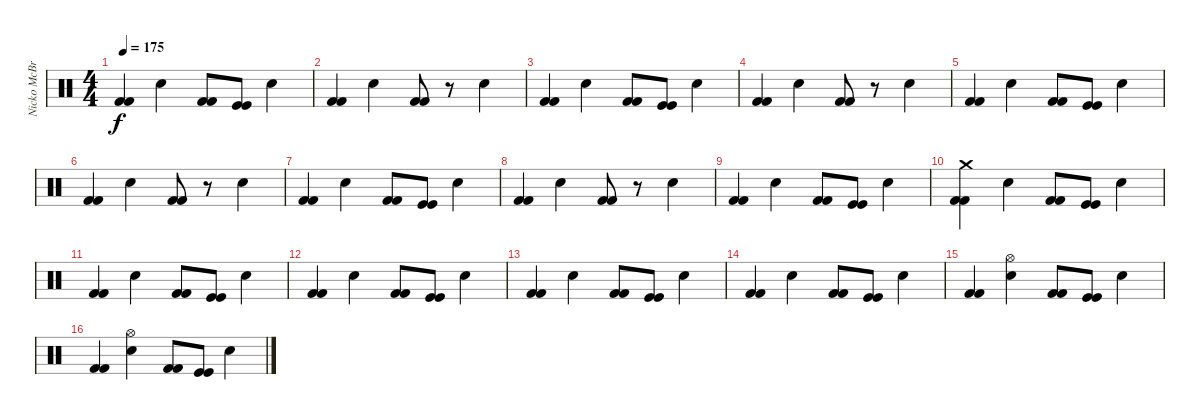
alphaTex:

\track ("Nicko McBrian" "Nicko McBr") {instrument percussion}
\staff {score}
\articulation defaults
\ts (4 4)
\tempo 175
\clef neutral
\ks c
("Kick (hit) 2" "Kick (hit) 2").4{dy f} "Snare (hit) 2".4 ("Kick (hit) 2" "Kick (hit) 2").8 ("Kick (hit)" "Kick (hit)").8 "Snare (hit) 2".4 |
("Kick (hit) 2" "Kick (hit) 2").4 "Snare (hit) 2".4 ("Kick (hit) 2" "Kick (hit) 2").8 r.8 "Snare (hit) 2".4 |
("Kick (hit) 2" "Kick (hit) 2").4 "Snare (hit) 2".4 ("Kick (hit) 2" "Kick (hit) 2").8 ("Kick (hit)" "Kick (hit)").8 "Snare (hit) 2".4 |
("Kick (hit) 2" "Kick (hit) 2").4 "Snare (hit) 2".4 ("Kick (hit) 2" "Kick (hit) 2").8 r.8 "Snare (hit) 2".4 |
("Kick (hit) 2" "Kick (hit) 2").4 "Snare (hit) 2".4 ("Kick (hit) 2" "Kick (hit) 2").8 ("Kick (hit)" "Kick (hit)").8 "Snare (hit) 2".4 |
("Kick (hit) 2" "Kick (hit) 2").4 "Snare (hit) 2".4 ("Kick (hit) 2" "Kick (hit) 2").8 r.8 "Snare (hit) 2".4 |
("Kick (hit) 2" "Kick (hit) 2").4 "Snare (hit) 2".4 ("Kick (hit) 2" "Kick (hit) 2").8 ("Kick (hit)" "Kick (hit)").8 "Snare (hit) 2".4 |
("Kick (hit) 2" "Kick (hit) 2").4 "Snare (hit) 2".4 ("Kick (hit) 2" "Kick (hit) 2").8 r.8 "Snare (hit) 2".4 |
("Kick (hit) 2" "Kick (hit) 2").4 "Snare (hit) 2".4 ("Kick (hit) 2" "Kick (hit) 2").8 ("Kick (hit)" "Kick (hit)").8 "Snare (hit) 2".4 |
("Crash medium (hit)" "Kick (hit) 2" "Kick (hit) 2").4 "Snare (hit) 2".4 ("Kick (hit) 2" "Kick (hit) 2").8 ("Kick (hit)" "Kick (hit)").8 "Snare (hit) 2".4 |
("Kick (hit) 2" "Kick (hit) 2").4 "Snare (hit) 2".4 ("Kick (hit) 2" "Kick (hit) 2").8 ("Kick (hit)" "Kick (hit)").8 "Snare (hit) 2".4 |
("Kick (hit) 2" "Kick (hit) 2").4 "Snare (hit) 2".4 ("Kick (hit) 2" "Kick (hit) 2").8 ("Kick (hit)" "Kick (hit)").8 "Snare (hit) 2".4 |
("Kick (hit) 2" "Kick (hit) 2").4 "Snare (hit) 2".4 ("Kick (hit) 2" "Kick (hit) 2").8 ("Kick (hit)" "Kick (hit)").8 "Snare (hit) 2".4 |
("Kick (hit) 2" "Kick (hit) 2").4 "Snare (hit) 2".4 ("Kick (hit) 2" "Kick (hit) 2").8 ("Kick (hit)" "Kick (hit)").8 "Snare (hit) 2".4 |
("Kick (hit) 2" "Kick (hit) 2").4 ("Hi-Hat (open)" "Snare (hit) 2").4 ("Kick (hit) 2" "Kick (hit) 2").8 ("Kick (hit)" "Kick (hit)").8 "Snare (hit) 2".4 |
("Kick (hit) 2" "Kick (hit) 2").4 ("Hi-Hat (open)" "Snare (hit) 2").4 ("Kick (hit) 2" "Kick (hit) 2").8 ("Kick (hit)" "Kick (hit)").8 "Snare (hit) 2".4
